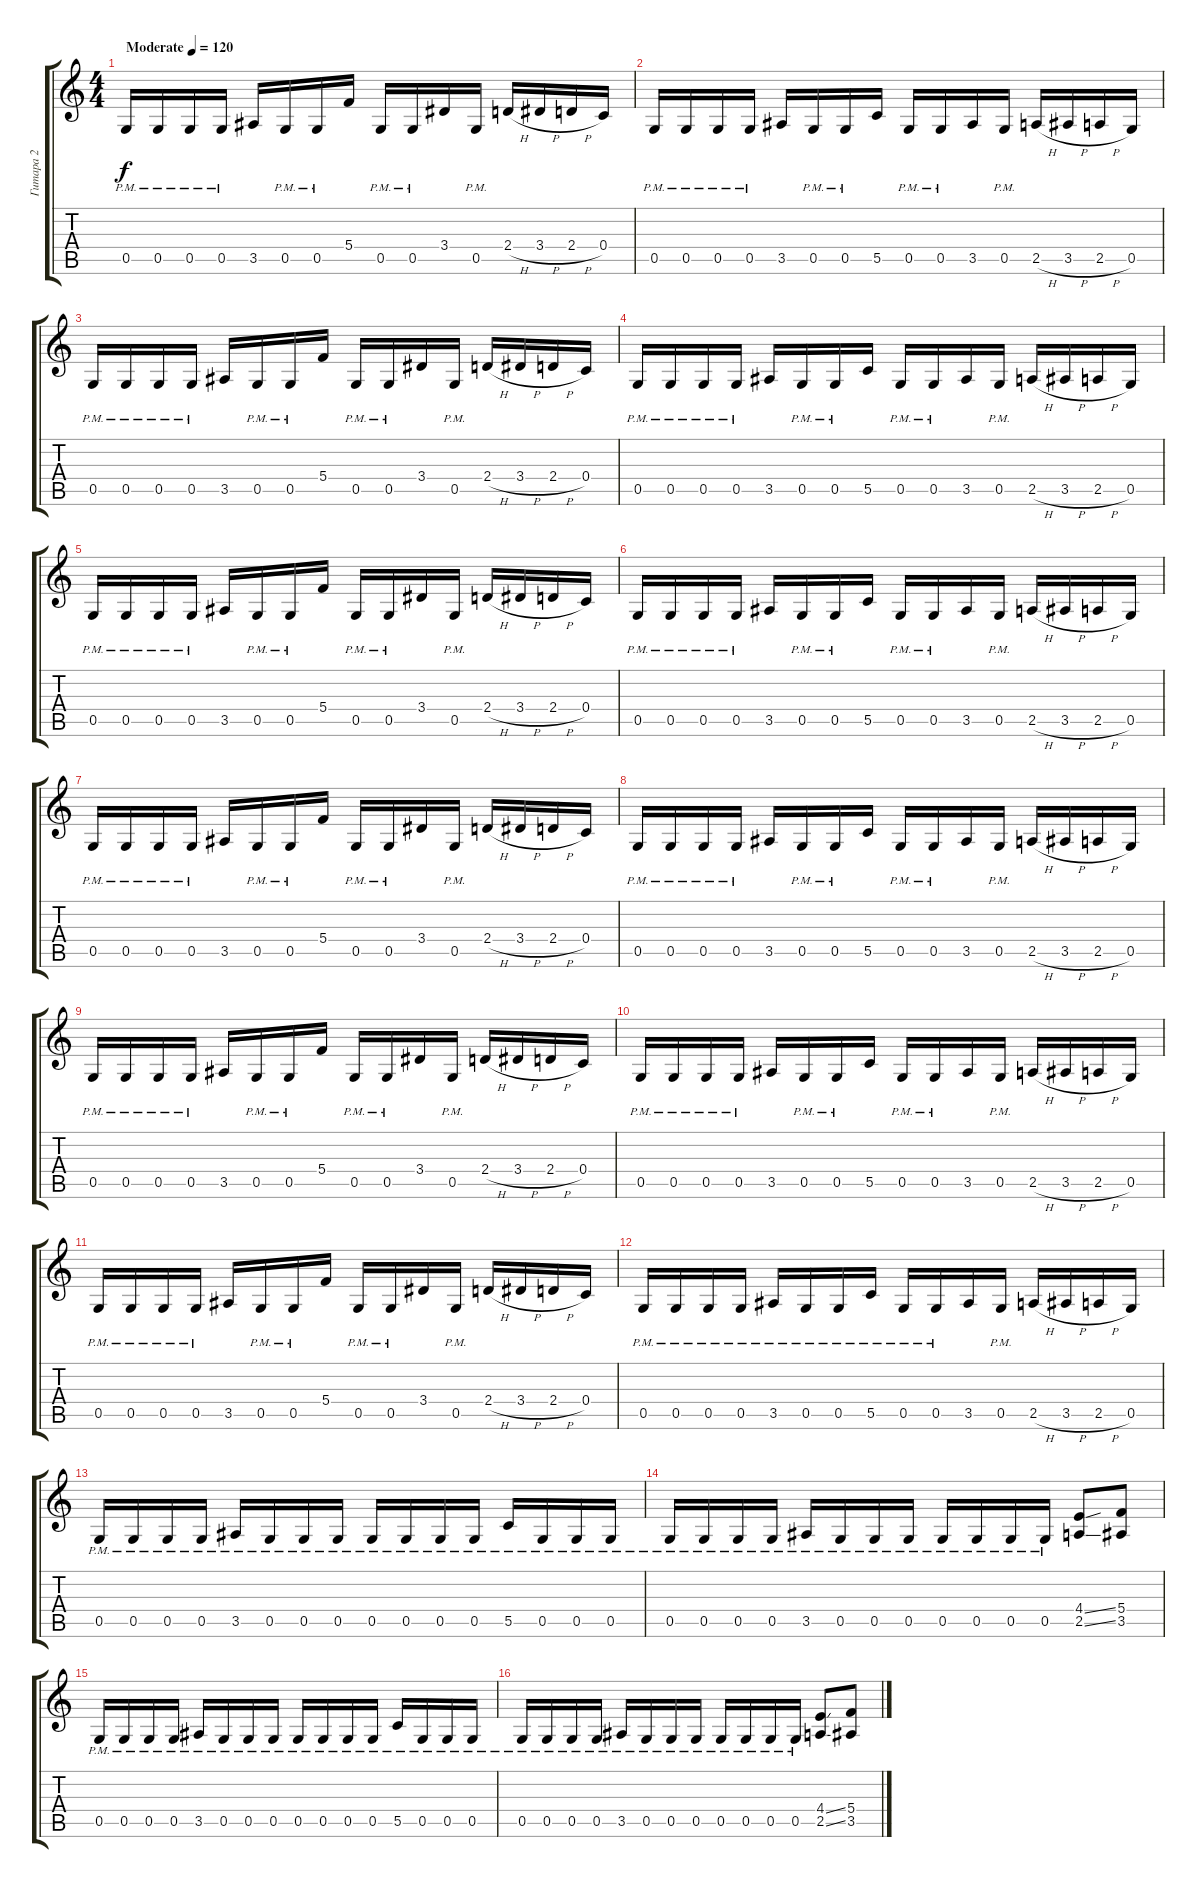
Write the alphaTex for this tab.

\track ("Гитара 2" "Гитара 2") {instrument overdrivenguitar}
\staff {score tabs}
\tuning (D4 A3 F3 C3 G2 D2) {hide}
\ts (4 4)
\tempo (120 "Moderate")
\clef g2
\ks c
0.5{pm}.16{dy f instrument overdrivenguitar} 0.5{pm}.16 0.5{pm}.16 0.5{pm}.16 3.5.16 0.5{pm}.16 0.5{pm}.16 5.4.16 0.5{pm}.16 0.5{pm}.16 3.4.16 0.5{pm}.16 2.4{h}.16 3.4{h}.16 2.4{h}.16 0.4.16 |
0.5{pm}.16 0.5{pm}.16 0.5{pm}.16 0.5{pm}.16 3.5.16 0.5{pm}.16 0.5{pm}.16 5.5.16 0.5{pm}.16 0.5{pm}.16 3.5.16 0.5{pm}.16 2.5{h}.16 3.5{h}.16 2.5{h}.16 0.5.16 |
0.5{pm}.16 0.5{pm}.16 0.5{pm}.16 0.5{pm}.16 3.5.16 0.5{pm}.16 0.5{pm}.16 5.4.16 0.5{pm}.16 0.5{pm}.16 3.4.16 0.5{pm}.16 2.4{h}.16 3.4{h}.16 2.4{h}.16 0.4.16 |
0.5{pm}.16 0.5{pm}.16 0.5{pm}.16 0.5{pm}.16 3.5.16 0.5{pm}.16 0.5{pm}.16 5.5.16 0.5{pm}.16 0.5{pm}.16 3.5.16 0.5{pm}.16 2.5{h}.16 3.5{h}.16 2.5{h}.16 0.5.16 |
0.5{pm}.16 0.5{pm}.16 0.5{pm}.16 0.5{pm}.16 3.5.16 0.5{pm}.16 0.5{pm}.16 5.4.16 0.5{pm}.16 0.5{pm}.16 3.4.16 0.5{pm}.16 2.4{h}.16 3.4{h}.16 2.4{h}.16 0.4.16 |
0.5{pm}.16 0.5{pm}.16 0.5{pm}.16 0.5{pm}.16 3.5.16 0.5{pm}.16 0.5{pm}.16 5.5.16 0.5{pm}.16 0.5{pm}.16 3.5.16 0.5{pm}.16 2.5{h}.16 3.5{h}.16 2.5{h}.16 0.5.16 |
0.5{pm}.16 0.5{pm}.16 0.5{pm}.16 0.5{pm}.16 3.5.16 0.5{pm}.16 0.5{pm}.16 5.4.16 0.5{pm}.16 0.5{pm}.16 3.4.16 0.5{pm}.16 2.4{h}.16 3.4{h}.16 2.4{h}.16 0.4.16 |
0.5{pm}.16 0.5{pm}.16 0.5{pm}.16 0.5{pm}.16 3.5.16 0.5{pm}.16 0.5{pm}.16 5.5.16 0.5{pm}.16 0.5{pm}.16 3.5.16 0.5{pm}.16 2.5{h}.16 3.5{h}.16 2.5{h}.16 0.5.16 |
0.5{pm}.16 0.5{pm}.16 0.5{pm}.16 0.5{pm}.16 3.5.16 0.5{pm}.16 0.5{pm}.16 5.4.16 0.5{pm}.16 0.5{pm}.16 3.4.16 0.5{pm}.16 2.4{h}.16 3.4{h}.16 2.4{h}.16 0.4.16 |
0.5{pm}.16 0.5{pm}.16 0.5{pm}.16 0.5{pm}.16 3.5.16 0.5{pm}.16 0.5{pm}.16 5.5.16 0.5{pm}.16 0.5{pm}.16 3.5.16 0.5{pm}.16 2.5{h}.16 3.5{h}.16 2.5{h}.16 0.5.16 |
0.5{pm}.16 0.5{pm}.16 0.5{pm}.16 0.5{pm}.16 3.5.16 0.5{pm}.16 0.5{pm}.16 5.4.16 0.5{pm}.16 0.5{pm}.16 3.4.16 0.5{pm}.16 2.4{h}.16 3.4{h}.16 2.4{h}.16 0.4.16 |
0.5{pm}.16 0.5{pm}.16 0.5{pm}.16 0.5{pm}.16 3.5{pm}.16 0.5{pm}.16 0.5{pm}.16 5.5{pm}.16 0.5{pm}.16 0.5{pm}.16 3.5.16 0.5{pm}.16 2.5{h}.16 3.5{h}.16 2.5{h}.16 0.5.16 |
0.5{pm}.16 0.5{pm}.16 0.5{pm}.16 0.5{pm}.16 3.5{pm}.16 0.5{pm}.16 0.5{pm}.16 0.5{pm}.16 0.5{pm}.16 0.5{pm}.16 0.5{pm}.16 0.5{pm}.16 5.5{pm}.16 0.5{pm}.16 0.5{pm}.16 0.5{pm}.16 |
0.5{pm}.16 0.5{pm}.16 0.5{pm}.16 0.5{pm}.16 3.5{pm}.16 0.5{pm}.16 0.5{pm}.16 0.5{pm}.16 0.5{pm}.16 0.5{pm}.16 0.5{pm}.16 0.5{pm}.16 (4.4{ss} 2.5{ss}).8 (5.4 3.5).8 |
0.5{pm}.16 0.5{pm}.16 0.5{pm}.16 0.5{pm}.16 3.5{pm}.16 0.5{pm}.16 0.5{pm}.16 0.5{pm}.16 0.5{pm}.16 0.5{pm}.16 0.5{pm}.16 0.5{pm}.16 5.5{pm}.16 0.5{pm}.16 0.5{pm}.16 0.5{pm}.16 |
0.5{pm}.16 0.5{pm}.16 0.5{pm}.16 0.5{pm}.16 3.5{pm}.16 0.5{pm}.16 0.5{pm}.16 0.5{pm}.16 0.5{pm}.16 0.5{pm}.16 0.5{pm}.16 0.5{pm}.16 (4.4{ss} 2.5{ss}).8 (5.4 3.5).8
